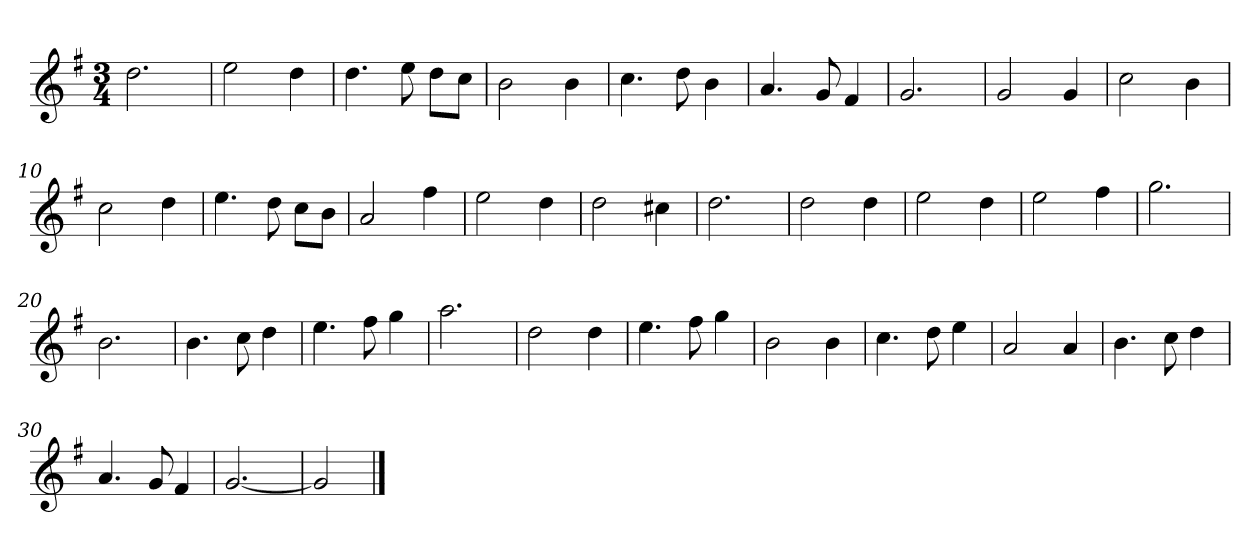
**kern
*part1
*staff1
*k[f#]
*M3/4
*MM120
=1
2.dd
=2
2ee
4dd
=3
4.dd
8ee
8ddL
8ccJ
=4
2b
4b
=5
4.cc
8dd
4b
=6
4.a
8g
4f#
=7
2.g
=8
2g
4g
=9
2cc
4b
=10
2cc
4dd
=11
4.ee
8dd
8ccL
8bJ
=12
2a
4ff#
=13
2ee
4dd
=14
2dd
4cc#X
=15
2.dd
=16
2dd
4dd
=17
2ee
4dd
=18
2ee
4ff#
=19
2.gg
=20
2.b
=21
4.b
8cc
4dd
=22
4.ee
8ff#
4gg
=23
2.aa
=24
2dd
4dd
=25
4.ee
8ff#
4gg
=26
2b
4b
=27
4.cc
8dd
4ee
=28
2a
4a
=29
4.b
8cc
4dd
=30
4.a
8g
4f#
=31
[2.g
=32
2g]
==
*-
